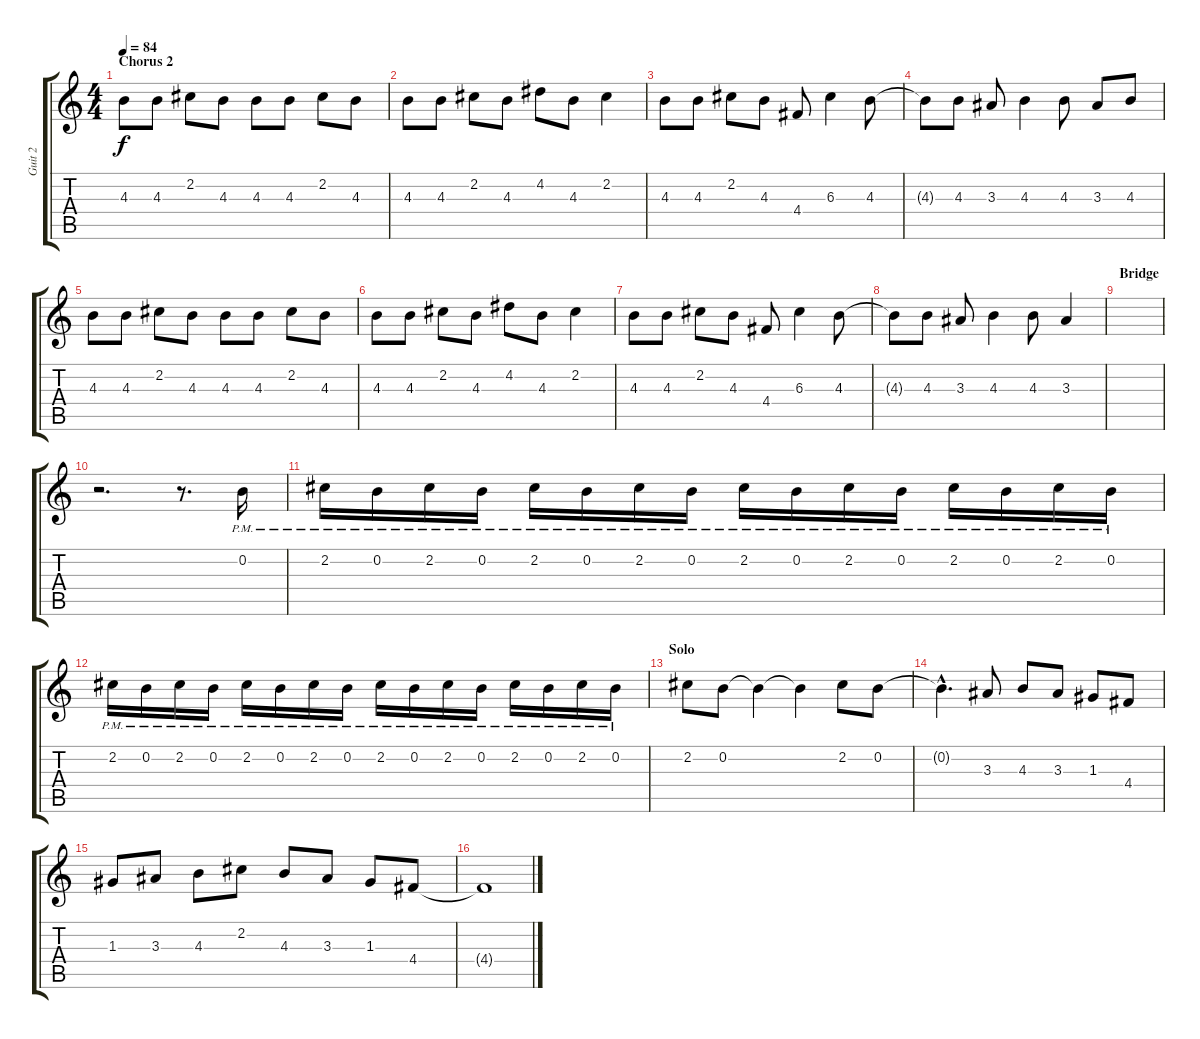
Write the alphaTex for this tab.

\track ("Guit 2" "Guit 2") {instrument electricguitarjazz}
\staff {score tabs}
\tuning (E4 B3 G3 D3 A2 E2) {hide}
\ts (4 4)
\section ("" "Chorus 2")
\tempo 84
\clef g2
\ks c
4.3.8{dy f} 4.3.8 2.2.8 4.3.8 4.3.8 4.3.8 2.2.8 4.3.8 |
4.3.8 4.3.8 2.2.8 4.3.8 4.2.8 4.3.8 2.2.4 |
4.3.8 4.3.8 2.2.8 4.3.8 4.4.8 6.3.4 4.3.8 |
4.3{t}.8 4.3.8 3.3.8 4.3.4 4.3.8 3.3.8 4.3.8 |
4.3.8 4.3.8 2.2.8 4.3.8 4.3.8 4.3.8 2.2.8 4.3.8 |
4.3.8 4.3.8 2.2.8 4.3.8 4.2.8 4.3.8 2.2.4 |
4.3.8 4.3.8 2.2.8 4.3.8 4.4.8 6.3.4 4.3.8 |
4.3{t}.8 4.3.8 3.3.8 4.3.4 4.3.8 3.3.4 |
\section ("" "Bridge")
|
r.2{d} r.8{d} 0.2{pm}.16 |
2.2{pm}.16 0.2{pm}.16 2.2{pm}.16 0.2{pm}.16 2.2{pm}.16 0.2{pm}.16 2.2{pm}.16 0.2{pm}.16 2.2{pm}.16 0.2{pm}.16 2.2{pm}.16 0.2{pm}.16 2.2{pm}.16 0.2{pm}.16 2.2{pm}.16 0.2{pm}.16 |
2.2{pm}.16 0.2{pm}.16 2.2{pm}.16 0.2{pm}.16 2.2{pm}.16 0.2{pm}.16 2.2{pm}.16 0.2{pm}.16 2.2{pm}.16 0.2{pm}.16 2.2{pm}.16 0.2{pm}.16 2.2{pm}.16 0.2{pm}.16 2.2{pm}.16 0.2{pm}.16 |
\section ("" "Solo")
2.2.8 0.2.8 0.2{t}.4 0.2{t}.4 2.2.8 0.2.8 |
0.2{hac t}.4{d} 3.3.8 4.3.8 3.3.8 1.3.8 4.4.8 |
1.3.8 3.3.8 4.3.8 2.2.8 4.3.8 3.3.8 1.3.8 4.4.8 |
4.4{t}.1
